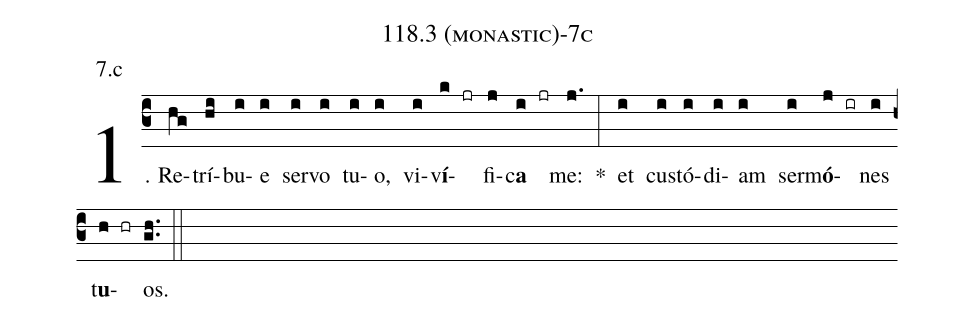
name: 118.3 (monastic)-7c;
annotation: 7.c;
%%
(c3)1. Re(hg)trí(hi)bu(i)e(i) ser(i)vo(i) tu(i)o,(i) vi(i)v<b>í</b>(k jr)fi(j)c<b>a</b>(i jr) me:(j.) *(:) et(i) cus(i)tó(i)di(i)am(i) ser(i)m<b>ó</b>(j ir)nes(i) t<b>u</b>(h hr)os.(gh..) (::)
